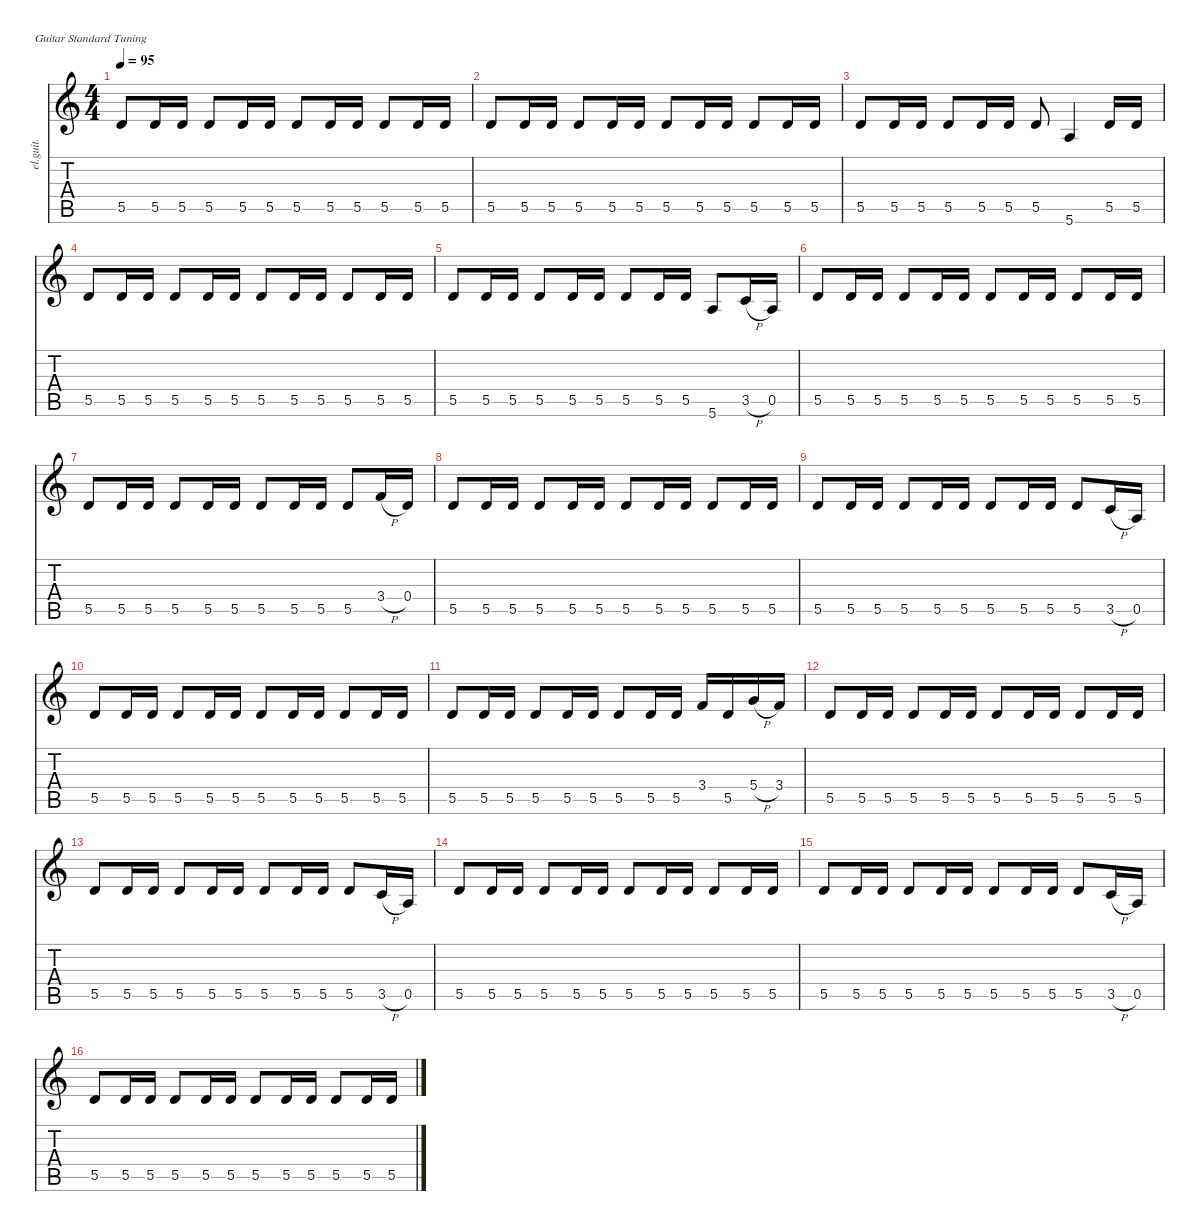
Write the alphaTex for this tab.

\defaultSystemsLayout 4
\hideDynamics
\bracketExtendMode nobrackets
\otherSystemsTrackNameOrientation horizontal
\track ("Guit I" "el.guit.") {instrument electricguitarclean}
\staff {score tabs}
\tuning (E4 B3 G3 D3 A2 E2)
\ts (4 4)
\tempo 95
\clef g2
\ks c
5.5.8{dy f beam Up} 5.5.16{beam Up} 5.5.16{beam Up} 5.5.8{beam Up} 5.5.16{beam Up} 5.5.16{beam Up} 5.5.8{beam Up} 5.5.16{beam Up} 5.5.16{beam Up} 5.5.8{beam Up} 5.5.16{beam Up} 5.5.16{beam Up} |
5.5.8{beam Up} 5.5.16{beam Up} 5.5.16{beam Up} 5.5.8{beam Up} 5.5.16{beam Up} 5.5.16{beam Up} 5.5.8{beam Up} 5.5.16{beam Up} 5.5.16{beam Up} 5.5.8{beam Up} 5.5.16{beam Up} 5.5.16{beam Up} |
5.5.8{beam Up} 5.5.16{beam Up} 5.5.16{beam Up} 5.5.8{beam Up} 5.5.16{beam Up} 5.5.16{beam Up} 5.5.8{beam Up} 5.6.4{beam Up} 5.5.16{beam Up} 5.5.16{beam Up} |
5.5.8{beam Up} 5.5.16{beam Up} 5.5.16{beam Up} 5.5.8{beam Up} 5.5.16{beam Up} 5.5.16{beam Up} 5.5.8{beam Up} 5.5.16{beam Up} 5.5.16{beam Up} 5.5.8{beam Up} 5.5.16{beam Up} 5.5.16{beam Up} |
5.5.8{beam Up} 5.5.16{beam Up} 5.5.16{beam Up} 5.5.8{beam Up} 5.5.16{beam Up} 5.5.16{beam Up} 5.5.8{beam Up} 5.5.16{beam Up} 5.5.16{beam Up} 5.6.8{beam Up} 3.5{h}.16{beam Up} 0.5.16{beam Up} |
5.5.8{beam Up} 5.5.16{beam Up} 5.5.16{beam Up} 5.5.8{beam Up} 5.5.16{beam Up} 5.5.16{beam Up} 5.5.8{beam Up} 5.5.16{beam Up} 5.5.16{beam Up} 5.5.8{beam Up} 5.5.16{beam Up} 5.5.16{beam Up} |
5.5.8{beam Up} 5.5.16{beam Up} 5.5.16{beam Up} 5.5.8{beam Up} 5.5.16{beam Up} 5.5.16{beam Up} 5.5.8{beam Up} 5.5.16{beam Up} 5.5.16{beam Up} 5.5.8{beam Up} 3.4{h}.16{beam Up} 0.4.16{beam Up} |
5.5.8{beam Up} 5.5.16{beam Up} 5.5.16{beam Up} 5.5.8{beam Up} 5.5.16{beam Up} 5.5.16{beam Up} 5.5.8{beam Up} 5.5.16{beam Up} 5.5.16{beam Up} 5.5.8{beam Up} 5.5.16{beam Up} 5.5.16{beam Up} |
5.5.8{beam Up} 5.5.16{beam Up} 5.5.16{beam Up} 5.5.8{beam Up} 5.5.16{beam Up} 5.5.16{beam Up} 5.5.8{beam Up} 5.5.16{beam Up} 5.5.16{beam Up} 5.5.8{beam Up} 3.5{h}.16{beam Up} 0.5.16{beam Up} |
5.5.8{beam Up} 5.5.16{beam Up} 5.5.16{beam Up} 5.5.8{beam Up} 5.5.16{beam Up} 5.5.16{beam Up} 5.5.8{beam Up} 5.5.16{beam Up} 5.5.16{beam Up} 5.5.8{beam Up} 5.5.16{beam Up} 5.5.16{beam Up} |
5.5.8{beam Up} 5.5.16{beam Up} 5.5.16{beam Up} 5.5.8{beam Up} 5.5.16{beam Up} 5.5.16{beam Up} 5.5.8{beam Up} 5.5.16{beam Up} 5.5.16{beam Up} 3.4.16{beam Up} 5.5.16{beam Up} 5.4{h}.16{beam Up} 3.4.16{beam Up} |
5.5.8{beam Up} 5.5.16{beam Up} 5.5.16{beam Up} 5.5.8{beam Up} 5.5.16{beam Up} 5.5.16{beam Up} 5.5.8{beam Up} 5.5.16{beam Up} 5.5.16{beam Up} 5.5.8{beam Up} 5.5.16{beam Up} 5.5.16{beam Up} |
5.5.8{beam Up} 5.5.16{beam Up} 5.5.16{beam Up} 5.5.8{beam Up} 5.5.16{beam Up} 5.5.16{beam Up} 5.5.8{beam Up} 5.5.16{beam Up} 5.5.16{beam Up} 5.5.8{beam Up} 3.5{h}.16{beam Up} 0.5.16{beam Up} |
5.5.8{beam Up} 5.5.16{beam Up} 5.5.16{beam Up} 5.5.8{beam Up} 5.5.16{beam Up} 5.5.16{beam Up} 5.5.8{beam Up} 5.5.16{beam Up} 5.5.16{beam Up} 5.5.8{beam Up} 5.5.16{beam Up} 5.5.16{beam Up} |
5.5.8{beam Up} 5.5.16{beam Up} 5.5.16{beam Up} 5.5.8{beam Up} 5.5.16{beam Up} 5.5.16{beam Up} 5.5.8{beam Up} 5.5.16{beam Up} 5.5.16{beam Up} 5.5.8{beam Up} 3.5{h}.16{beam Up} 0.5.16{beam Up} |
5.5.8{beam Up} 5.5.16{beam Up} 5.5.16{beam Up} 5.5.8{beam Up} 5.5.16{beam Up} 5.5.16{beam Up} 5.5.8{beam Up} 5.5.16{beam Up} 5.5.16{beam Up} 5.5.8{beam Up} 5.5.16{beam Up} 5.5.16{beam Up}
